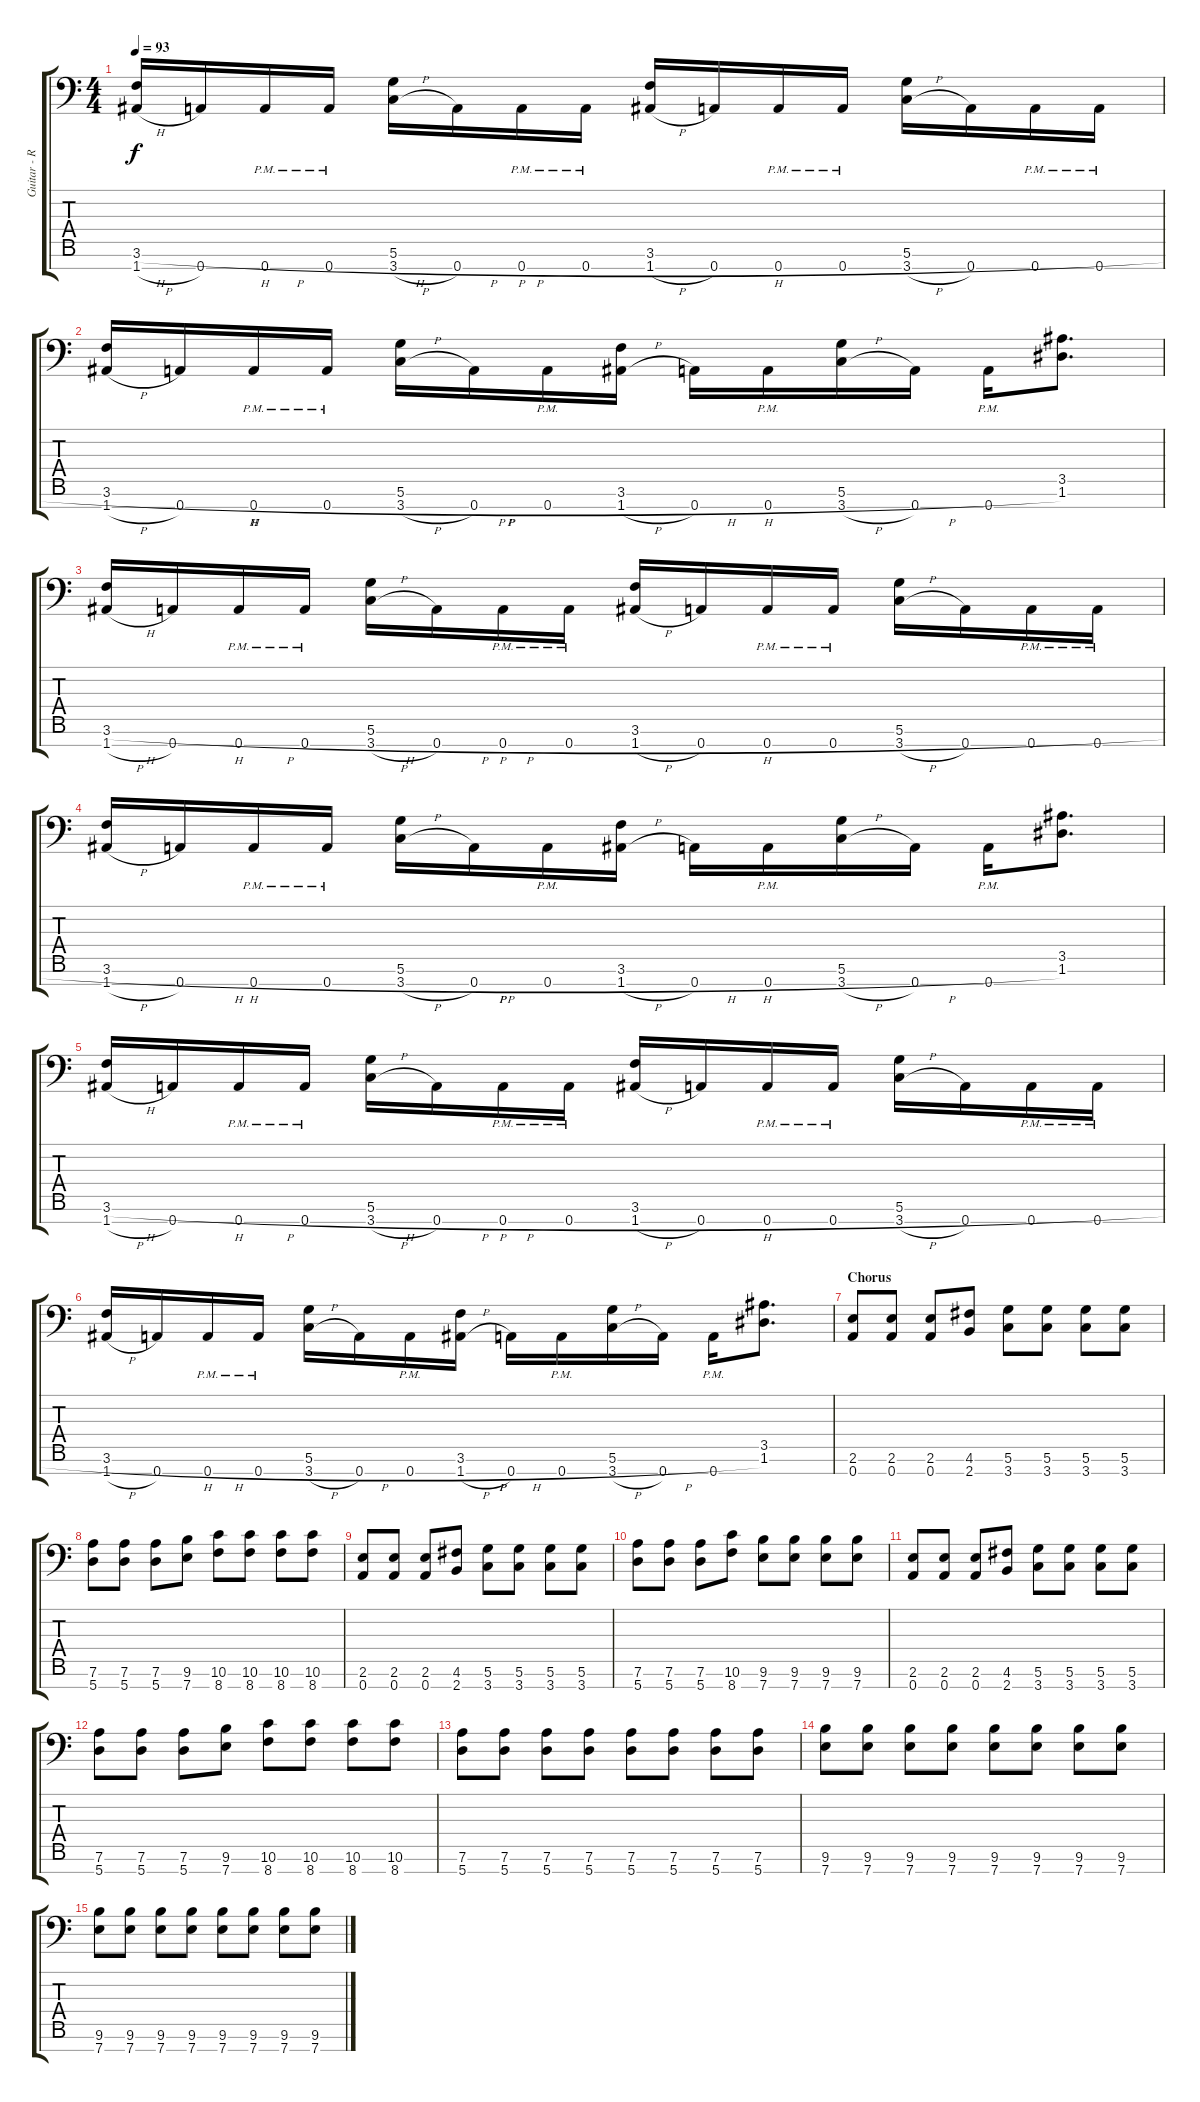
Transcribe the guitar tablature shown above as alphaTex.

\track ("Guitar - Rhytm" "Guitar - R") {instrument distortionguitar}
\staff {score tabs}
\tuning (D4 A3 F3 C3 G2 D2 A1) {hide}
\ts (4 4)
\tempo 93
\clef f4
\ks c
(3.6{h} 1.7{h}).16{dy f} 0.7.16 0.7{pm}.16 0.7{pm}.16 (5.6{h} 3.7{h}).16 0.7.16 0.7{pm}.16 0.7{pm}.16 (3.6{h} 1.7{h}).16 0.7.16 0.7{pm}.16 0.7{pm}.16 (5.6{h} 3.7{h}).16 0.7.16 0.7{pm}.16 0.7{pm}.16 |
(3.6{h} 1.7{h}).16 0.7.16 0.7{pm}.16 0.7{pm}.16 (5.6{h} 3.7{h}).16 0.7.16 0.7{pm}.16 (3.6{h} 1.7{h}).16 0.7.16 0.7{pm}.16 (5.6{h} 3.7{h}).16 0.7.16 0.7{pm}.16 (3.5 1.6).8{d} |
(3.6{h} 1.7{h}).16 0.7.16 0.7{pm}.16 0.7{pm}.16 (5.6{h} 3.7{h}).16 0.7.16 0.7{pm}.16 0.7{pm}.16 (3.6{h} 1.7{h}).16 0.7.16 0.7{pm}.16 0.7{pm}.16 (5.6{h} 3.7{h}).16 0.7.16 0.7{pm}.16 0.7{pm}.16 |
(3.6{h} 1.7{h}).16 0.7.16 0.7{pm}.16 0.7{pm}.16 (5.6{h} 3.7{h}).16 0.7.16 0.7{pm}.16 (3.6{h} 1.7{h}).16 0.7.16 0.7{pm}.16 (5.6{h} 3.7{h}).16 0.7.16 0.7{pm}.16 (3.5 1.6).8{d} |
(3.6{h} 1.7{h}).16 0.7.16 0.7{pm}.16 0.7{pm}.16 (5.6{h} 3.7{h}).16 0.7.16 0.7{pm}.16 0.7{pm}.16 (3.6{h} 1.7{h}).16 0.7.16 0.7{pm}.16 0.7{pm}.16 (5.6{h} 3.7{h}).16 0.7.16 0.7{pm}.16 0.7{pm}.16 |
(3.6{h} 1.7{h}).16 0.7.16 0.7{pm}.16 0.7{pm}.16 (5.6{h} 3.7{h}).16 0.7.16 0.7{pm}.16 (3.6{h} 1.7{h}).16 0.7.16 0.7{pm}.16 (5.6{h} 3.7{h}).16 0.7.16 0.7{pm}.16 (3.5 1.6).8{d} |
\section ("" "Chorus")
(2.6 0.7).8 (2.6 0.7).8 (2.6 0.7).8 (4.6 2.7).8 (5.6 3.7).8 (5.6 3.7).8 (5.6 3.7).8 (5.6 3.7).8 |
(7.6 5.7).8 (7.6 5.7).8 (7.6 5.7).8 (9.6 7.7).8 (10.6 8.7).8 (10.6 8.7).8 (10.6 8.7).8 (10.6 8.7).8 |
(2.6 0.7).8 (2.6 0.7).8 (2.6 0.7).8 (4.6 2.7).8 (5.6 3.7).8 (5.6 3.7).8 (5.6 3.7).8 (5.6 3.7).8 |
(7.6 5.7).8 (7.6 5.7).8 (7.6 5.7).8 (10.6 8.7).8 (9.6 7.7).8 (9.6 7.7).8 (9.6 7.7).8 (9.6 7.7).8 |
(2.6 0.7).8 (2.6 0.7).8 (2.6 0.7).8 (4.6 2.7).8 (5.6 3.7).8 (5.6 3.7).8 (5.6 3.7).8 (5.6 3.7).8 |
(7.6 5.7).8 (7.6 5.7).8 (7.6 5.7).8 (9.6 7.7).8 (10.6 8.7).8 (10.6 8.7).8 (10.6 8.7).8 (10.6 8.7).8 |
(7.6 5.7).8 (7.6 5.7).8 (7.6 5.7).8 (7.6 5.7).8 (7.6 5.7).8 (7.6 5.7).8 (7.6 5.7).8 (7.6 5.7).8 |
(9.6 7.7).8 (9.6 7.7).8 (9.6 7.7).8 (9.6 7.7).8 (9.6 7.7).8 (9.6 7.7).8 (9.6 7.7).8 (9.6 7.7).8 |
(9.6 7.7).8 (9.6 7.7).8 (9.6 7.7).8 (9.6 7.7).8 (9.6 7.7).8 (9.6 7.7).8 (9.6 7.7).8 (9.6 7.7).8
